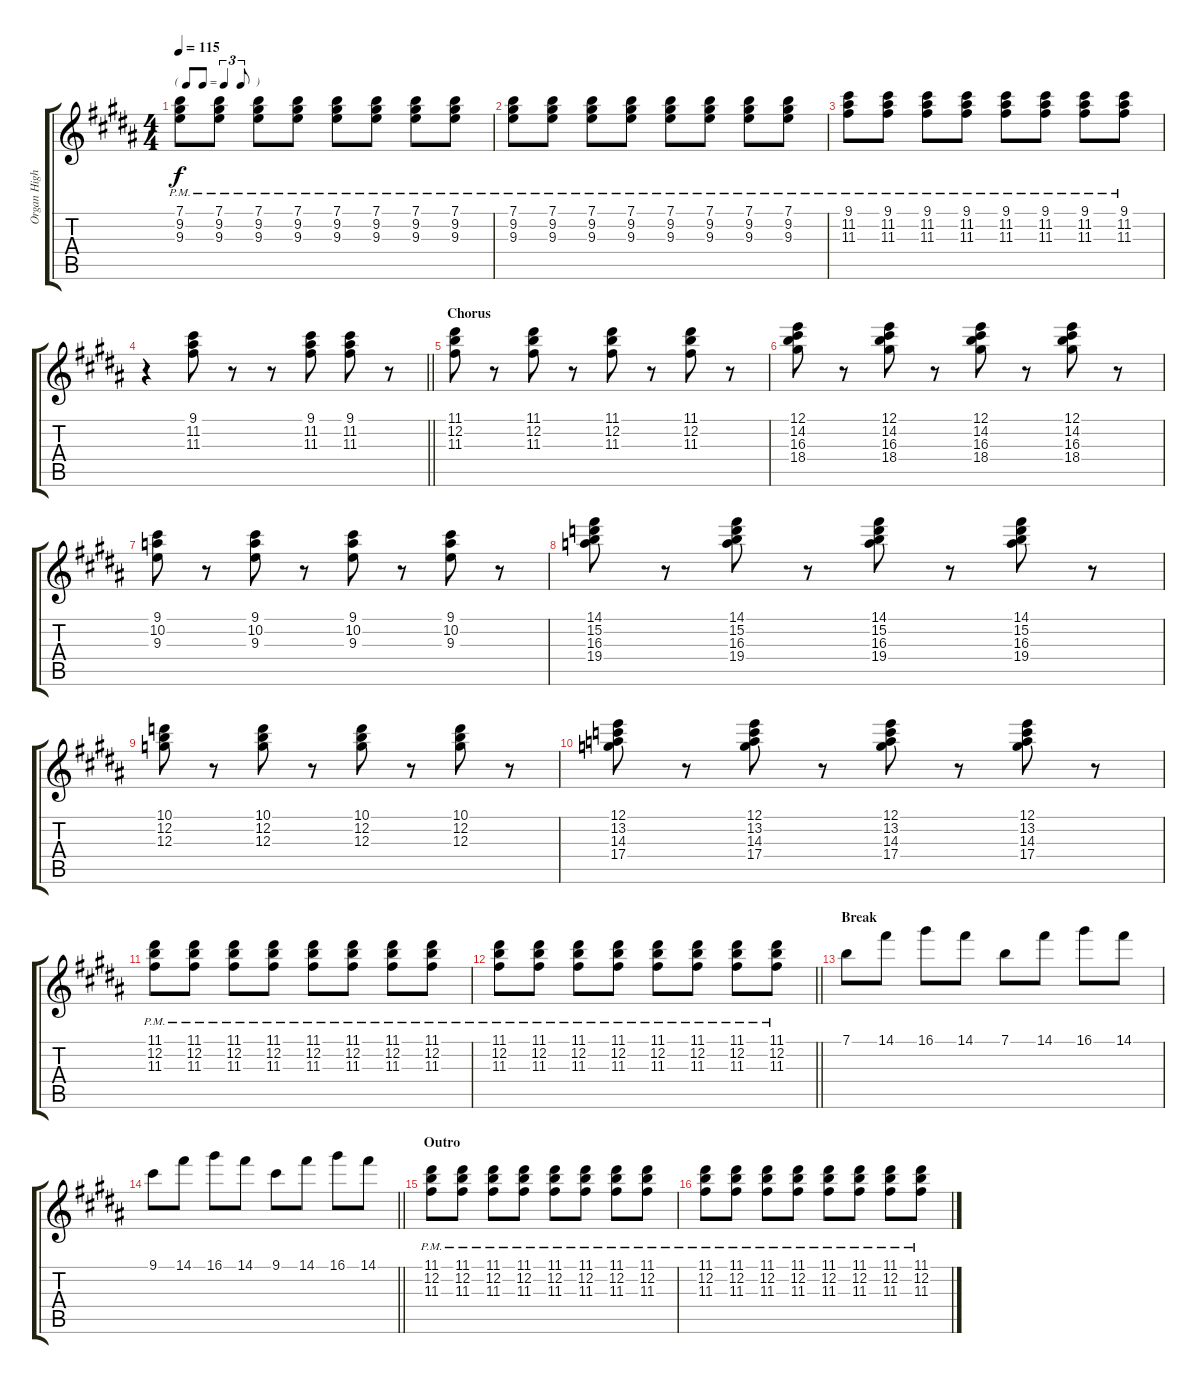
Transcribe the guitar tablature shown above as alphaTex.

\track ("Organ High" "Organ High") {instrument percussiveorgan}
\staff {score tabs}
\tuning (E5 B4 G4 D4 A3 E3) {hide}
\ts (4 4)
\tf triplet8th
\tempo 115
\clef g2
\ks b
(7.1{pm} 9.2{pm} 9.3{pm}).8{dy f} (7.1{pm} 9.2{pm} 9.3{pm}).8 (7.1{pm} 9.2{pm} 9.3{pm}).8 (7.1{pm} 9.2{pm} 9.3{pm}).8 (7.1{pm} 9.2{pm} 9.3{pm}).8 (7.1{pm} 9.2{pm} 9.3{pm}).8 (7.1{pm} 9.2{pm} 9.3{pm}).8 (7.1{pm} 9.2{pm} 9.3{pm}).8 |
(7.1{pm} 9.2{pm} 9.3{pm}).8 (7.1{pm} 9.2{pm} 9.3{pm}).8 (7.1{pm} 9.2{pm} 9.3{pm}).8 (7.1{pm} 9.2{pm} 9.3{pm}).8 (7.1{pm} 9.2{pm} 9.3{pm}).8 (7.1{pm} 9.2{pm} 9.3{pm}).8 (7.1{pm} 9.2{pm} 9.3{pm}).8 (7.1{pm} 9.2{pm} 9.3{pm}).8 |
(9.1{pm} 11.2{pm} 11.3{pm}).8 (9.1{pm} 11.2{pm} 11.3{pm}).8 (9.1{pm} 11.2{pm} 11.3{pm}).8 (9.1{pm} 11.2{pm} 11.3{pm}).8 (9.1{pm} 11.2{pm} 11.3{pm}).8 (9.1{pm} 11.2{pm} 11.3{pm}).8 (9.1{pm} 11.2{pm} 11.3{pm}).8 (9.1{pm} 11.2{pm} 11.3{pm}).8 |
\barLineRight lightlight
r.4 (9.1 11.2 11.3).8 r.8 r.8 (9.1 11.2 11.3).8 (9.1 11.2 11.3).8 r.8 |
\section ("" "Chorus")
(11.1 12.2 11.3).8 r.8 (11.1 12.2 11.3).8 r.8 (11.1 12.2 11.3).8 r.8 (11.1 12.2 11.3).8 r.8 |
(12.1 14.2 16.3 18.4).8 r.8 (12.1 14.2 16.3 18.4).8 r.8 (12.1 14.2 16.3 18.4).8 r.8 (12.1 14.2 16.3 18.4).8 r.8 |
(9.1 10.2 9.3).8 r.8 (9.1 10.2 9.3).8 r.8 (9.1 10.2 9.3).8 r.8 (9.1 10.2 9.3).8 r.8 |
(14.1 15.2 16.3 19.4).8 r.8 (14.1 15.2 16.3 19.4).8 r.8 (14.1 15.2 16.3 19.4).8 r.8 (14.1 15.2 16.3 19.4).8 r.8 |
(10.1 12.2 12.3).8 r.8 (10.1 12.2 12.3).8 r.8 (10.1 12.2 12.3).8 r.8 (10.1 12.2 12.3).8 r.8 |
(12.1 13.2 14.3 17.4).8 r.8 (12.1 13.2 14.3 17.4).8 r.8 (12.1 13.2 14.3 17.4).8 r.8 (12.1 13.2 14.3 17.4).8 r.8 |
(11.1{pm} 12.2{pm} 11.3{pm}).8 (11.1{pm} 12.2{pm} 11.3{pm}).8 (11.1{pm} 12.2{pm} 11.3{pm}).8 (11.1{pm} 12.2{pm} 11.3{pm}).8 (11.1{pm} 12.2{pm} 11.3{pm}).8 (11.1{pm} 12.2{pm} 11.3{pm}).8 (11.1{pm} 12.2{pm} 11.3{pm}).8 (11.1{pm} 12.2{pm} 11.3{pm}).8 |
\barLineRight lightlight
(11.1{pm} 12.2{pm} 11.3{pm}).8 (11.1{pm} 12.2{pm} 11.3{pm}).8 (11.1{pm} 12.2{pm} 11.3{pm}).8 (11.1{pm} 12.2{pm} 11.3{pm}).8 (11.1{pm} 12.2{pm} 11.3{pm}).8 (11.1{pm} 12.2{pm} 11.3{pm}).8 (11.1{pm} 12.2{pm} 11.3{pm}).8 (11.1{pm} 12.2{pm} 11.3{pm}).8 |
\section ("" "Break")
7.1.8 14.1.8 16.1.8 14.1.8 7.1.8 14.1.8 16.1.8 14.1.8 |
\barLineRight lightlight
9.1.8 14.1.8 16.1.8 14.1.8 9.1.8 14.1.8 16.1.8 14.1.8 |
\section ("" "Outro")
(11.1{pm} 12.2{pm} 11.3{pm}).8 (11.1{pm} 12.2{pm} 11.3{pm}).8 (11.1{pm} 12.2{pm} 11.3{pm}).8 (11.1{pm} 12.2{pm} 11.3{pm}).8 (11.1{pm} 12.2{pm} 11.3{pm}).8 (11.1{pm} 12.2{pm} 11.3{pm}).8 (11.1{pm} 12.2{pm} 11.3{pm}).8 (11.1{pm} 12.2{pm} 11.3{pm}).8 |
(11.1{pm} 12.2{pm} 11.3{pm}).8 (11.1{pm} 12.2{pm} 11.3{pm}).8 (11.1{pm} 12.2{pm} 11.3{pm}).8 (11.1{pm} 12.2{pm} 11.3{pm}).8 (11.1{pm} 12.2{pm} 11.3{pm}).8 (11.1{pm} 12.2{pm} 11.3{pm}).8 (11.1{pm} 12.2{pm} 11.3{pm}).8 (11.1{pm} 12.2{pm} 11.3{pm}).8
